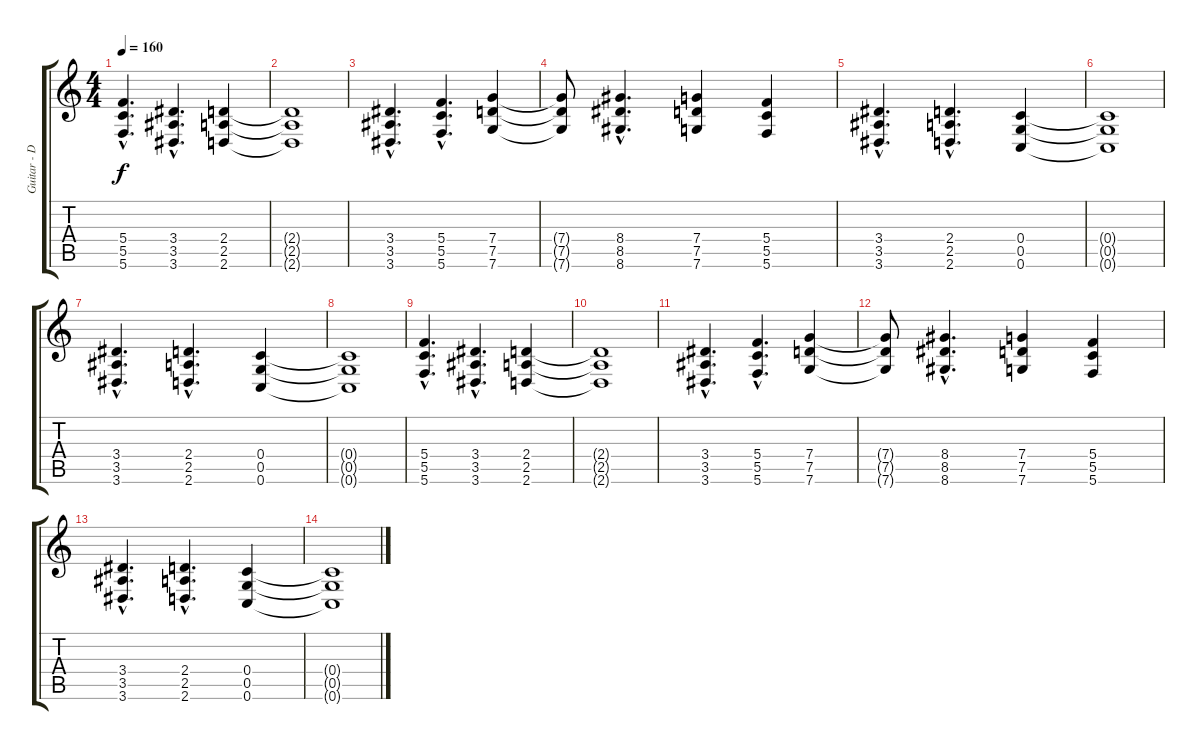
\track ("Guitar - Dist." "Guitar - D") {instrument distortionguitar}
\staff {score tabs}
\tuning (D4 A3 F3 C3 G2 C2) {hide}
\ts (4 4)
\tempo 160
\clef g2
\ks c
(5.4{hac} 5.5{hac} 5.6{hac}).4{d dy f} (3.4{hac} 3.5{hac} 3.6{hac}).4{d} (2.4 2.5 2.6).4 |
(2.4{t} 2.5{t} 2.6{t}).1 |
(3.4{hac} 3.5{hac} 3.6{hac}).4{d} (5.4{hac} 5.5{hac} 5.6{hac}).4{d} (7.4 7.5 7.6).4 |
(7.4{t} 7.5{t} 7.6{t}).8 (8.4{hac} 8.5{hac} 8.6{hac}).4{d} (7.4 7.5 7.6).4 (5.4 5.5 5.6).4 |
(3.4{hac} 3.5{hac} 3.6{hac}).4{d} (2.4{hac} 2.5{hac} 2.6{hac}).4{d} (0.4 0.5 0.6).4 |
(0.4{t} 0.5{t} 0.6{t}).1 |
(3.4{hac} 3.5{hac} 3.6{hac}).4{d} (2.4{hac} 2.5{hac} 2.6{hac}).4{d} (0.4 0.5 0.6).4 |
(0.4{t} 0.5{t} 0.6{t}).1 |
(5.4{hac} 5.5{hac} 5.6{hac}).4{d} (3.4{hac} 3.5{hac} 3.6{hac}).4{d} (2.4 2.5 2.6).4 |
(2.4{t} 2.5{t} 2.6{t}).1 |
(3.4{hac} 3.5{hac} 3.6{hac}).4{d} (5.4{hac} 5.5{hac} 5.6{hac}).4{d} (7.4 7.5 7.6).4 |
(7.4{t} 7.5{t} 7.6{t}).8 (8.4{hac} 8.5{hac} 8.6{hac}).4{d} (7.4 7.5 7.6).4 (5.4 5.5 5.6).4 |
(3.4{hac} 3.5{hac} 3.6{hac}).4{d} (2.4{hac} 2.5{hac} 2.6{hac}).4{d} (0.4 0.5 0.6).4 |
(0.4{t} 0.5{t} 0.6{t}).1
